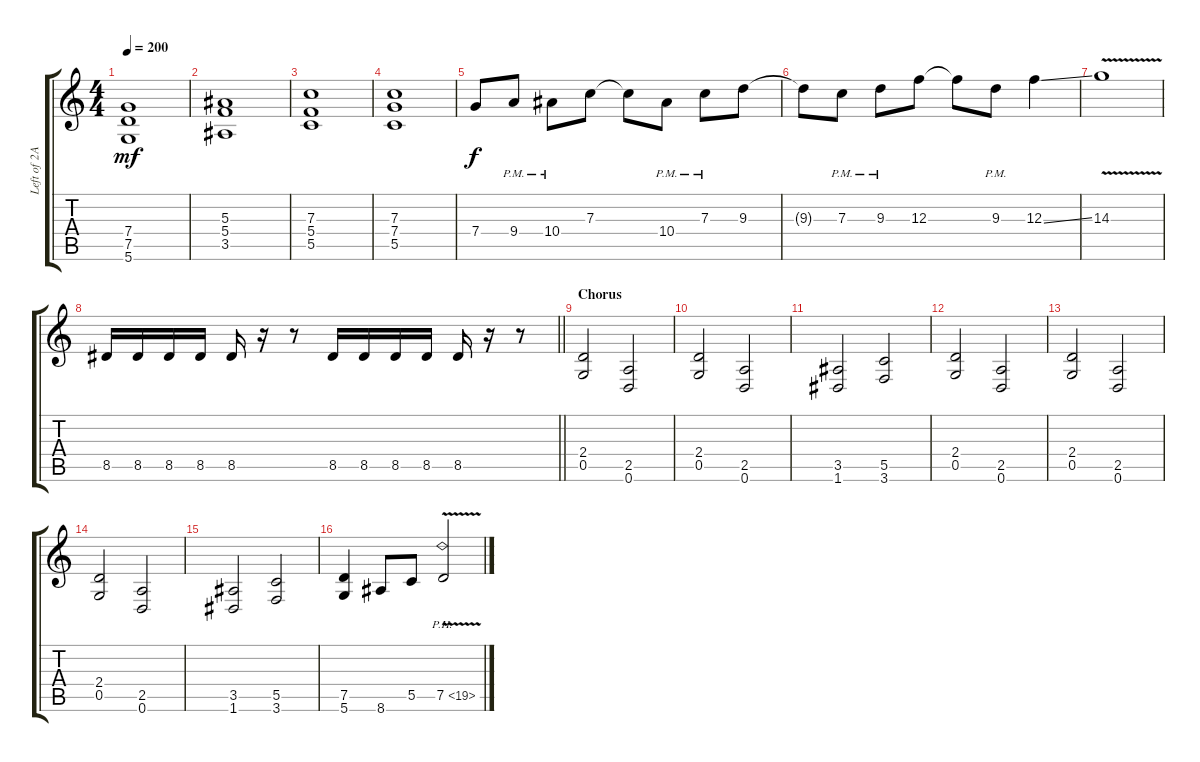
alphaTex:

\track ("Left of 2A" "Left of 2A") {instrument distortionguitar}
\staff {score tabs}
\tuning (D4 A3 F3 C3 G2 D2) {hide}
\ts (4 4)
\tempo 200
\clef g2
\ks c
(7.4 7.5 5.6).1{dy mf} |
(5.3 5.4 3.5).1 |
(7.3 5.4 5.5).1 |
(7.3 7.4 5.5).1 |
7.4.8{dy f} 9.4{pm}.8 10.4{pm}.8 7.3.8 7.3{t}.8 10.4{pm}.8 7.3{pm}.8 9.3.8 |
9.3{t}.8 7.3{pm}.8 9.3{pm}.8 12.3.8 12.3{t}.8 9.3{pm}.8 12.3{ss}.4 |
14.3{v}.1 |
\barLineRight lightlight
8.5.16 8.5.16 8.5.16 8.5.16 8.5.16 r.16 r.8 8.5.16 8.5.16 8.5.16 8.5.16 8.5.16 r.16 r.8 |
\section ("" "Chorus")
(2.4 0.5).2 (2.5 0.6).2 |
(2.4 0.5).2 (2.5 0.6).2 |
(3.5 1.6).2 (5.5 3.6).2 |
(2.4 0.5).2 (2.5 0.6).2 |
(2.4 0.5).2 (2.5 0.6).2 |
(2.4 0.5).2 (2.5 0.6).2 |
(3.5 1.6).2 (5.5 3.6).2 |
(7.5 5.6).4 8.6.8 5.5.8 7.5{ph 12 v}.2
